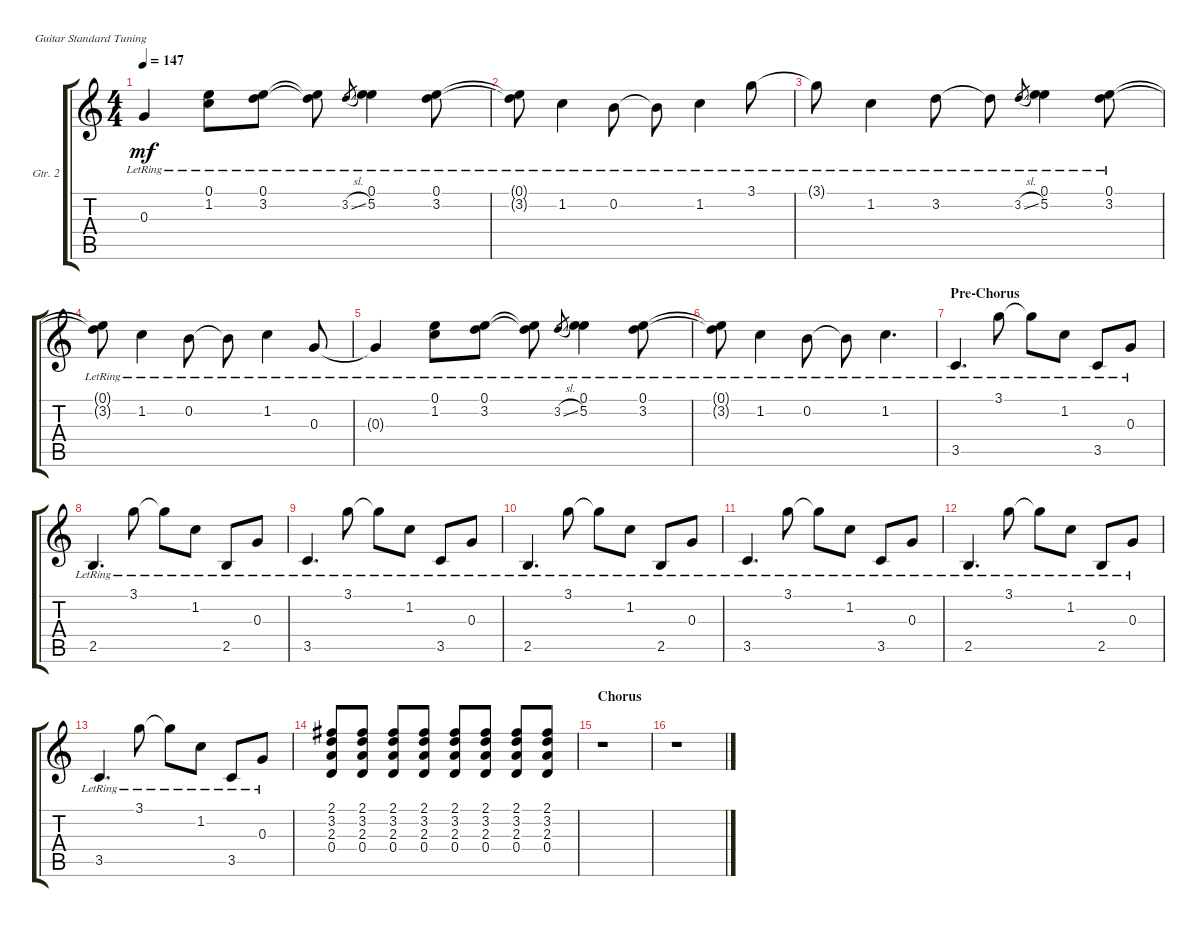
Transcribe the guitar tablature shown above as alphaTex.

\defaultSystemsLayout 4
\bracketExtendMode groupsimilarinstruments
\firstSystemTrackNameOrientation horizontal
\otherSystemsTrackNameOrientation horizontal
\track ("Guitar 2" "Gtr. 2") {instrument overdrivenguitar}
\staff {score tabs}
\tuning (E4 B3 G3 D3 A2 E2)
\ts (4 4)
\tempo 147
\clef g2
\ks c
0.3{lr t}.4{dy mf} (1.2{lr} 0.1{lr}).8 (3.2{lr} 0.1{lr}).8 (3.2{lr t} 0.1{lr t}).8 3.2{sl lr}.8{gr} (5.2{lr} 0.1{lr}).4 (3.2{lr} 0.1{lr}).8 |
(3.2{lr t} 0.1{lr t}).8 1.2{lr}.4 0.2{lr}.8 0.2{lr t}.8 1.2{lr}.4 3.1{lr}.8 |
3.1{lr t}.8 1.2{lr}.4 3.2{lr}.8 3.2{lr t}.8 3.2{sl lr}.8{gr} (5.2{lr} 0.1{lr}).4 (3.2{lr} 0.1{lr}).8 |
(3.2{lr t} 0.1{lr t}).8 1.2{lr}.4 0.2{lr}.8 0.2{lr t}.8 1.2{lr}.4 0.3{lr}.8 |
0.3{lr t}.4 (1.2{lr} 0.1{lr}).8 (3.2{lr} 0.1{lr}).8 (3.2{lr t} 0.1{lr t}).8 3.2{sl lr}.8{gr} (5.2{lr} 0.1{lr}).4 (3.2{lr} 0.1{lr}).8 |
(3.2{lr t} 0.1{lr t}).8 1.2{lr}.4 0.2{lr}.8 0.2{lr t}.8 1.2{lr}.4{d} |
\section ("" "Pre-Chorus")
3.5{lr}.4{d} 3.1{lr}.8 3.1{lr t}.8 1.2{lr}.8 3.5{lr}.8 0.3{lr}.8 |
2.5{lr}.4{d} 3.1{lr}.8 3.1{lr t}.8 1.2{lr}.8 2.5{lr}.8 0.3{lr}.8 |
3.5{lr}.4{d} 3.1{lr}.8 3.1{lr t}.8 1.2{lr}.8 3.5{lr}.8 0.3{lr}.8 |
2.5{lr}.4{d} 3.1{lr}.8 3.1{lr t}.8 1.2{lr}.8 2.5{lr}.8 0.3{lr}.8 |
3.5{lr}.4{d} 3.1{lr}.8 3.1{lr t}.8 1.2{lr}.8 3.5{lr}.8 0.3{lr}.8 |
2.5{lr}.4{d} 3.1{lr}.8 3.1{lr t}.8 1.2{lr}.8 2.5{lr}.8 0.3{lr}.8 |
3.5{lr}.4{d} 3.1{lr}.8 3.1{lr t}.8 1.2{lr}.8 3.5{lr}.8 0.3{lr}.8 |
(0.4 2.3 3.2 2.1).8 (0.4 2.3 3.2 2.1).8 (0.4 2.3 3.2 2.1).8 (0.4 2.3 3.2 2.1).8 (0.4 2.3 3.2 2.1).8 (0.4 2.3 3.2 2.1).8 (0.4 2.3 3.2 2.1).8 (0.4 2.3 3.2 2.1).8 |
\section ("" "Chorus")
r.1 |
r.1
